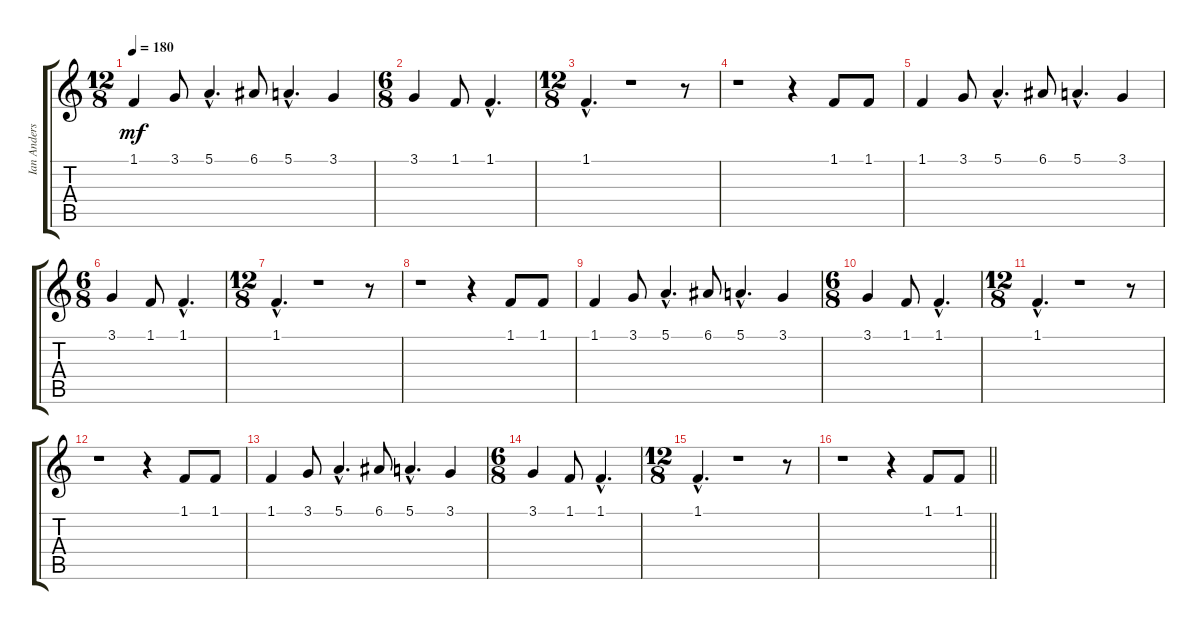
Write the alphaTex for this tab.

\track ("Ian Anderson (vocals)" "Ian Anders") {instrument stringensemble1}
\staff {score tabs}
\tuning (E4 B3 G3 D3 A2 E2) {hide}
\ts (12 8)
\tempo 180
\clef g2
\ks c
1.1.4{dy mf} 3.1.8 5.1{hac}.4{d} 6.1.8 5.1{hac}.4{d} 3.1.4 |
\ts (6 8)
3.1.4 1.1.8 1.1{hac}.4{d} |
\ts (12 8)
1.1{hac}.4{d} r.1 r.8 |
r.1 r.4 1.1.8 1.1.8 |
1.1.4 3.1.8 5.1{hac}.4{d} 6.1.8 5.1{hac}.4{d} 3.1.4 |
\ts (6 8)
3.1.4 1.1.8 1.1{hac}.4{d} |
\ts (12 8)
1.1{hac}.4{d} r.1 r.8 |
r.1 r.4 1.1.8 1.1.8 |
1.1.4 3.1.8 5.1{hac}.4{d} 6.1.8 5.1{hac}.4{d} 3.1.4 |
\ts (6 8)
3.1.4 1.1.8 1.1{hac}.4{d} |
\ts (12 8)
1.1{hac}.4{d} r.1 r.8 |
r.1 r.4 1.1.8 1.1.8 |
1.1.4 3.1.8 5.1{hac}.4{d} 6.1.8 5.1{hac}.4{d} 3.1.4 |
\ts (6 8)
3.1.4 1.1.8 1.1{hac}.4{d} |
\ts (12 8)
1.1{hac}.4{d} r.1 r.8 |
\barLineRight lightlight
r.1 r.4 1.1.8 1.1.8
